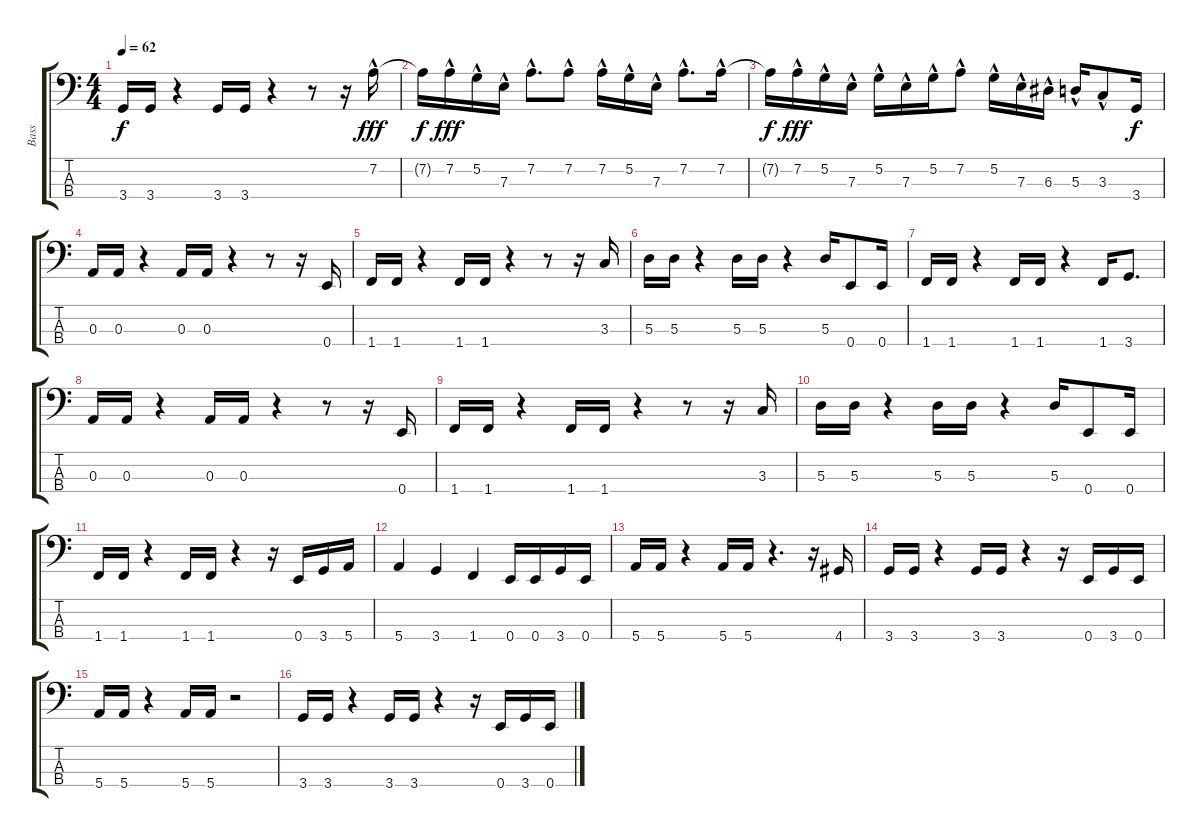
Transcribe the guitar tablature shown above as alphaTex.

\track ("Bass" "Bass") {instrument electricbasspick}
\staff {score tabs}
\tuning (G2 D2 A1 E1) {hide}
\ts (4 4)
\tempo 62
\clef f4
\ks c
3.4.16{dy f} 3.4.16 r.4 3.4.16 3.4.16 r.4 r.8 r.16 7.2{hac}.16{dy fff} |
7.2{t}.16{dy f} 7.2{hac}.16{dy fff} 5.2{hac}.16 7.3{hac}.16 7.2{hac}.8{d} 7.2{hac}.8 7.2{hac}.16 5.2{hac}.16 7.3{hac}.16 7.2{hac}.8{d} 7.2{hac}.16 |
7.2{t}.16{dy f} 7.2{hac}.16{dy fff} 5.2{hac}.16 7.3{hac}.16 5.2{hac}.16 7.3{hac}.16 5.2{hac}.16 7.2{hac}.8 5.2{hac}.16 7.3{hac}.16 6.3{hac}.16 5.3{hac}.16 3.3{hac}.8 3.4.16{dy f} |
0.3.16 0.3.16 r.4 0.3.16 0.3.16 r.4 r.8 r.16 0.4.16 |
1.4.16 1.4.16 r.4 1.4.16 1.4.16 r.4 r.8 r.16 3.3.16 |
5.3.16 5.3.16 r.4 5.3.16 5.3.16 r.4 5.3.16 0.4.8 0.4.16 |
1.4.16 1.4.16 r.4 1.4.16 1.4.16 r.4 1.4.16 3.4.8{d} |
0.3.16 0.3.16 r.4 0.3.16 0.3.16 r.4 r.8 r.16 0.4.16 |
1.4.16 1.4.16 r.4 1.4.16 1.4.16 r.4 r.8 r.16 3.3.16 |
5.3.16 5.3.16 r.4 5.3.16 5.3.16 r.4 5.3.16 0.4.8 0.4.16 |
1.4.16 1.4.16 r.4 1.4.16 1.4.16 r.4 r.16 0.4.16 3.4.16 5.4.16 |
5.4.4 3.4.4 1.4.4 0.4.16 0.4.16 3.4.16 0.4.16 |
5.4.16 5.4.16 r.4 5.4.16 5.4.16 r.4{d} r.16 4.4.16 |
3.4.16 3.4.16 r.4 3.4.16 3.4.16 r.4 r.16 0.4.16 3.4.16 0.4.16 |
5.4.16 5.4.16 r.4 5.4.16 5.4.16 r.2 |
3.4.16 3.4.16 r.4 3.4.16 3.4.16 r.4 r.16 0.4.16 3.4.16 0.4.16
